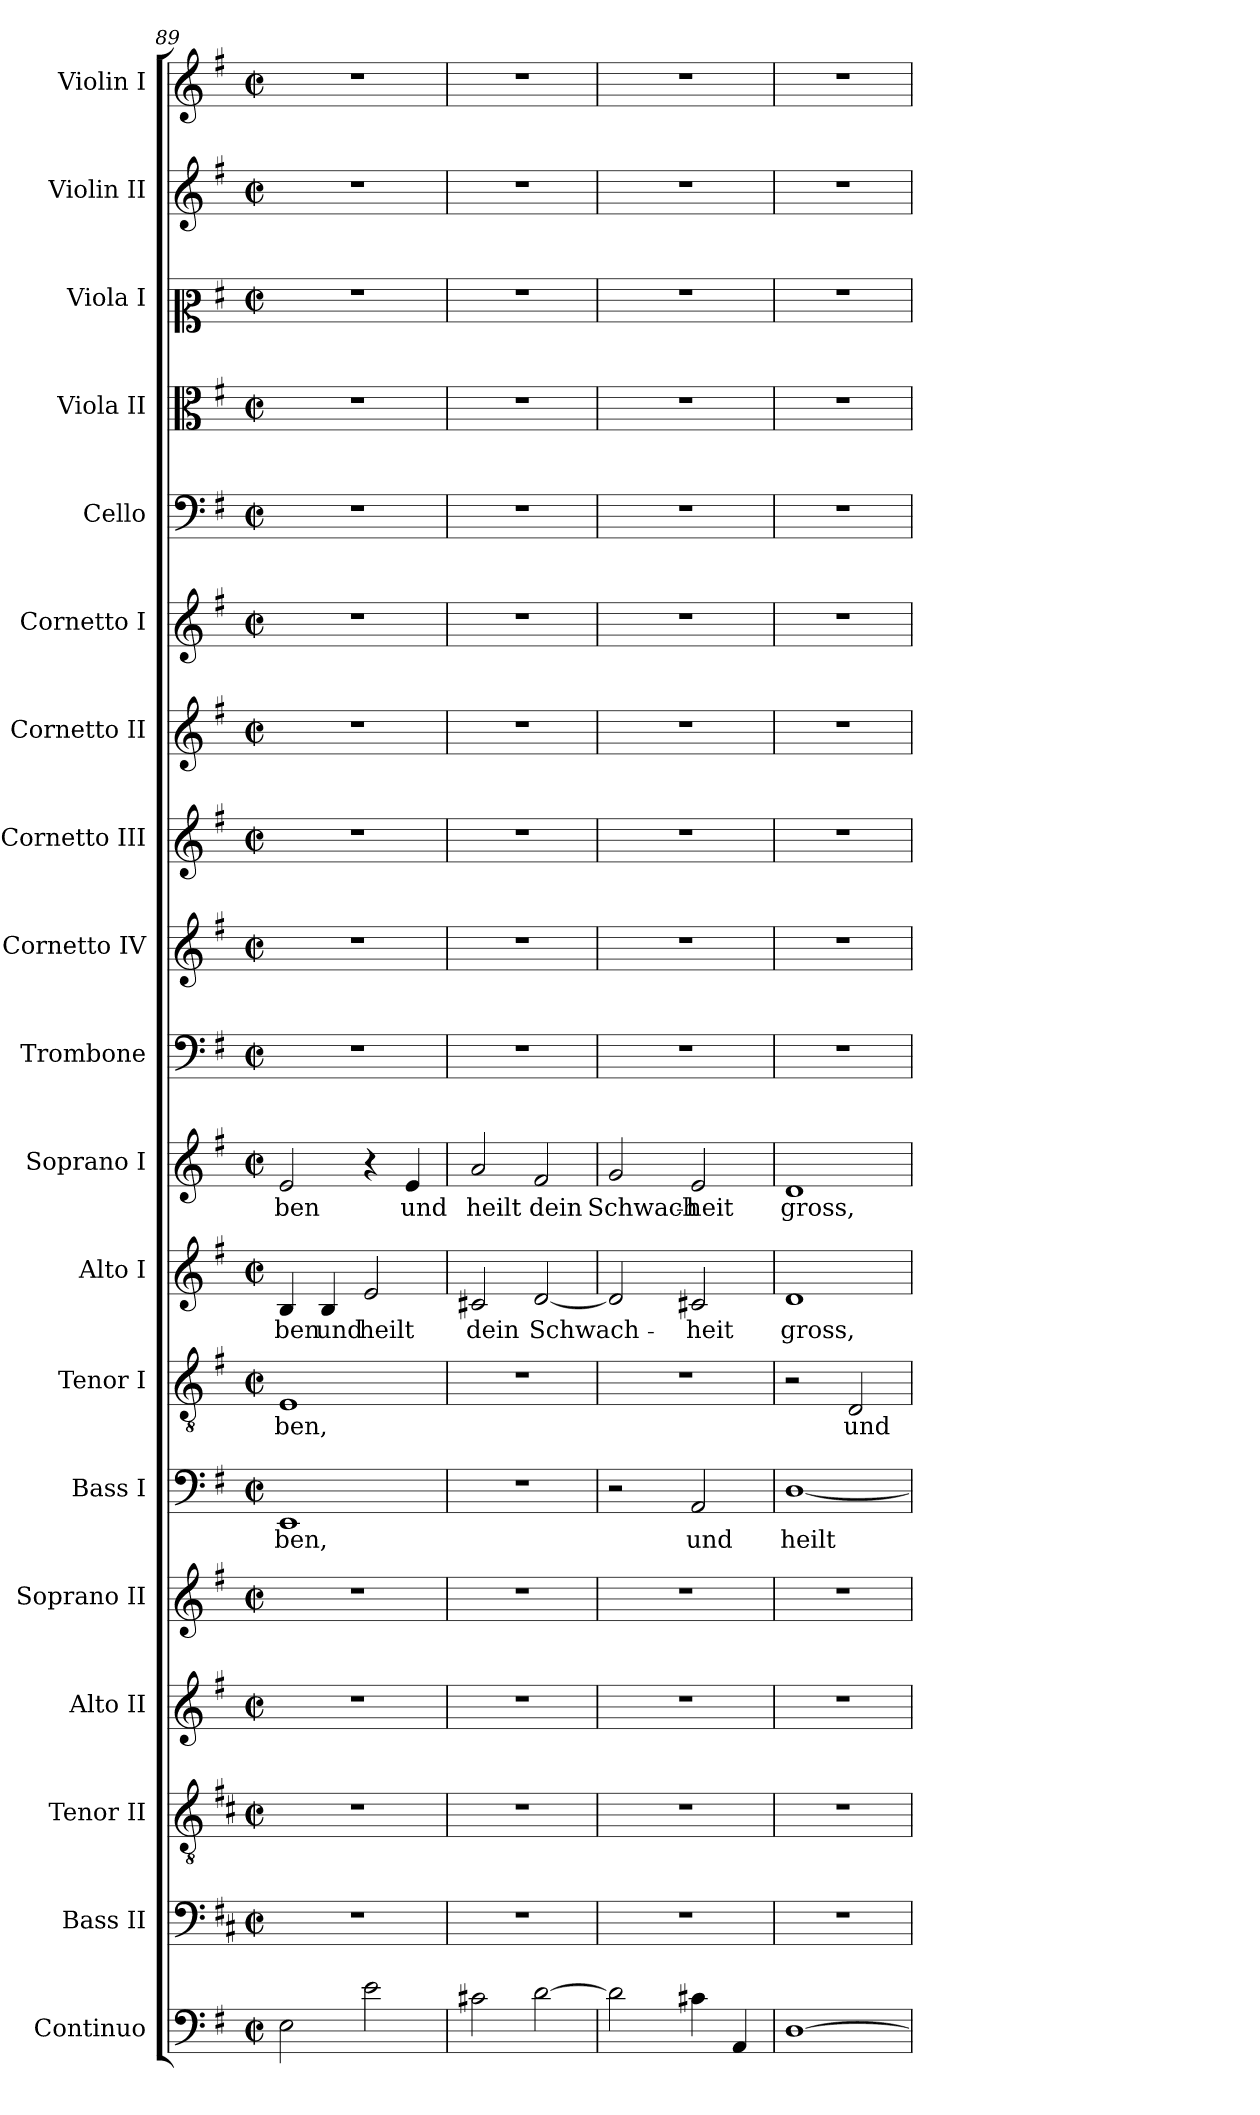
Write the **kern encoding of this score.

**kern	**kern	**kern	**kern	**kern	**kern	**text	**kern	**text	**kern	**text	**kern	**text	**kern	**kern	**kern	**kern	**kern	**kern	**kern	**kern	**kern	**kern
*part19	*part18	*part17	*part16	*part15	*part14	*part14	*part13	*part13	*part12	*part12	*part11	*part11	*part10	*part9	*part8	*part7	*part6	*part5	*part4	*part3	*part2	*part1
*staff19	*staff18	*staff17	*staff16	*staff15	*staff14	*staff14	*staff13	*staff13	*staff12	*staff12	*staff11	*staff11	*staff10	*staff9	*staff8	*staff7	*staff6	*staff5	*staff4	*staff3	*staff2	*staff1
*I"Continuo	*I"Bass II	*I"Tenor II	*I"Alto II	*I"Soprano II	*I"Bass I	*	*I"Tenor I	*	*I"Alto I	*	*I"Soprano I	*	*I"Trombone	*I"Cornetto IV	*I"Cornetto III	*I"Cornetto II	*I"Cornetto I	*I"Cello	*I"Viola II	*I"Viola I	*I"Violin II	*I"Violin I
*	*I'B II	*I'T II	*I'A II	*I'S II	*I'B I	*	*I'T I	*	*I'A I	*	*I'S I	*	*I'Tb	*I'Cn IV	*I'Cn III	*I'Cn II	*I'Cn I	*	*I'Vl II	*I'Vl I	*I'Vn II	*I'Vn I
!!LO:LB:g=z
*clefF4	*clefF4	*clefGv2	*clefG2	*clefG2	*clefF4	*	*clefGv2	*	*clefG2	*	*clefG2	*	*clefF4	*clefG2	*clefG2	*clefG2	*clefG2	*clefF4	*clefC3	*clefC2	*clefG2	*clefG2
*	*ITrd4c7	*ITrd4c7	*	*	*	*	*	*	*	*	*	*	*	*	*	*	*	*	*	*	*	*
*k[f#]	*k[f#]	*k[f#]	*k[f#]	*k[f#]	*k[f#]	*	*k[f#]	*	*k[f#]	*	*k[f#]	*	*k[f#]	*k[f#]	*k[f#]	*k[f#]	*k[f#]	*k[f#]	*k[f#]	*k[f#]	*k[f#]	*k[f#]
*G:	*G:	*G:	*G:	*G:	*G:	*	*G:	*	*G:	*	*G:	*	*G:	*G:	*G:	*G:	*G:	*G:	*G:	*G:	*G:	*G:
*M2/2	*M2/2	*M2/2	*M2/2	*M2/2	*M2/2	*	*M2/2	*	*M2/2	*	*M2/2	*	*M2/2	*M2/2	*M2/2	*M2/2	*M2/2	*M2/2	*M2/2	*M2/2	*M2/2	*M2/2
*met(c|)	*met(c|)	*met(c|)	*met(c|)	*met(c|)	*met(c|)	*	*met(c|)	*	*met(c|)	*	*met(c|)	*	*met(c|)	*met(c|)	*met(c|)	*met(c|)	*met(c|)	*met(c|)	*met(c|)	*met(c|)	*met(c|)	*met(c|)
=89	=89	=89	=89	=89	=89	=89	=89	=89	=89	=89	=89	=89	=89	=89	=89	=89	=89	=89	=89	=89	=89	=89
!	!	!	!	!	!	!LO:LY:b	!	!LO:LY:b	!	!LO:LY:b	!	!LO:LY:b	!	!	!	!	!	!	!	!	!	!
2E	1r	1r	1r	1r	1EE	ben,	1E	-ben,	4B	-ben	2e	ben	1r	1r	1r	1r	1r	1r	1r	1r	1r	1r
!	!	!	!	!	!	!	!	!	!	!LO:LY:b	!	!	!	!	!	!	!	!	!	!	!	!
.	.	.	.	.	.	.	.	.	4B	und	.	.	.	.	.	.	.	.	.	.	.	.
!	!	!	!	!	!	!	!	!	!	!LO:LY:b	!	!	!	!	!	!	!	!	!	!	!	!
2e	.	.	.	.	.	.	.	.	2e	heilt	4r	.	.	.	.	.	.	.	.	.	.	.
!	!	!	!	!	!	!	!	!	!	!	!	!LO:LY:b	!	!	!	!	!	!	!	!	!	!
.	.	.	.	.	.	.	.	.	.	.	4e	und	.	.	.	.	.	.	.	.	.	.
=90	=90	=90	=90	=90	=90	=90	=90	=90	=90	=90	=90	=90	=90	=90	=90	=90	=90	=90	=90	=90	=90	=90
!	!	!	!	!	!	!	!	!	!	!LO:LY:b	!	!LO:LY:b	!	!	!	!	!	!	!	!	!	!
2c#X	1r	1r	1r	1r	1r	.	1r	.	2c#X	dein	2a	heilt	1r	1r	1r	1r	1r	1r	1r	1r	1r	1r
!	!	!	!	!	!	!	!	!	!	!LO:LY:b	!	!LO:LY:b	!	!	!	!	!	!	!	!	!	!
[2d	.	.	.	.	.	.	.	.	[2d	Schwach-	2f#	dein	.	.	.	.	.	.	.	.	.	.
=91	=91	=91	=91	=91	=91	=91	=91	=91	=91	=91	=91	=91	=91	=91	=91	=91	=91	=91	=91	=91	=91	=91
!	!	!	!	!	!	!	!	!	!	!	!	!LO:LY:b	!	!	!	!	!	!	!	!	!	!
2d]	1r	1r	1r	1r	2r	.	1r	.	2d]	.	2g	Schwach-	1r	1r	1r	1r	1r	1r	1r	1r	1r	1r
!	!	!	!	!	!	!LO:LY:b	!	!	!	!LO:LY:b	!	!LO:LY:b	!	!	!	!	!	!	!	!	!	!
4c#X	.	.	.	.	2AA	und	.	.	2c#X	heit	2e	-heit	.	.	.	.	.	.	.	.	.	.
4AA	.	.	.	.	.	.	.	.	.	.	.	.	.	.	.	.	.	.	.	.	.	.
=92	=92	=92	=92	=92	=92	=92	=92	=92	=92	=92	=92	=92	=92	=92	=92	=92	=92	=92	=92	=92	=92	=92
!	!	!	!	!	!	!LO:LY:b	!	!	!	!LO:LY:b	!	!LO:LY:b	!	!	!	!	!	!	!	!	!	!
[1D	1r	1r	1r	1r	[1D/	heilt	2r	.	1d	gross,	1d	gross,	1r	1r	1r	1r	1r	1r	1r	1r	1r	1r
!	!	!	!	!	!	!	!	!LO:LY:b	!	!	!	!	!	!	!	!	!	!	!	!	!	!
.	.	.	.	.	.	.	2D	und	.	.	.	.	.	.	.	.	.	.	.	.	.	.
=	=	=	=	=	=	=	=	=	=	=	=	=	=	=	=	=	=	=	=	=	=	=
*-	*-	*-	*-	*-	*-	*-	*-	*-	*-	*-	*-	*-	*-	*-	*-	*-	*-	*-	*-	*-	*-	*-
